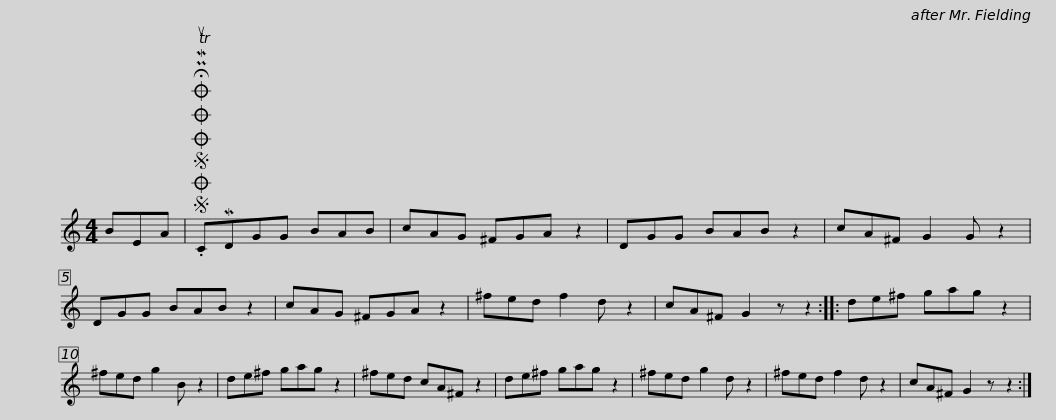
X:1
L:1/8
M:4/4
I:linebreak $
K:C
V:1 treble
V:1
 BEA |SOSOOO .!fermata!PMTuCMDGG BAB | cAG ^FGA z2 | DGG BAB z2 | cA^F G2 G z2 | %5
 DGG BAB z2 | cAG ^FGA z2 |$ ^fed f2 d z2 | cA^F G2 z z2 :: de^f gag z2 | %10
 ^fed g2 B z2 | de^f gag z2 | ^fed cA^F z2 |$ de^f gag z2 | ^fed g2 d z2 | %15
 ^fed f2 d z2 | cA^F G2 z z2 :| %17
